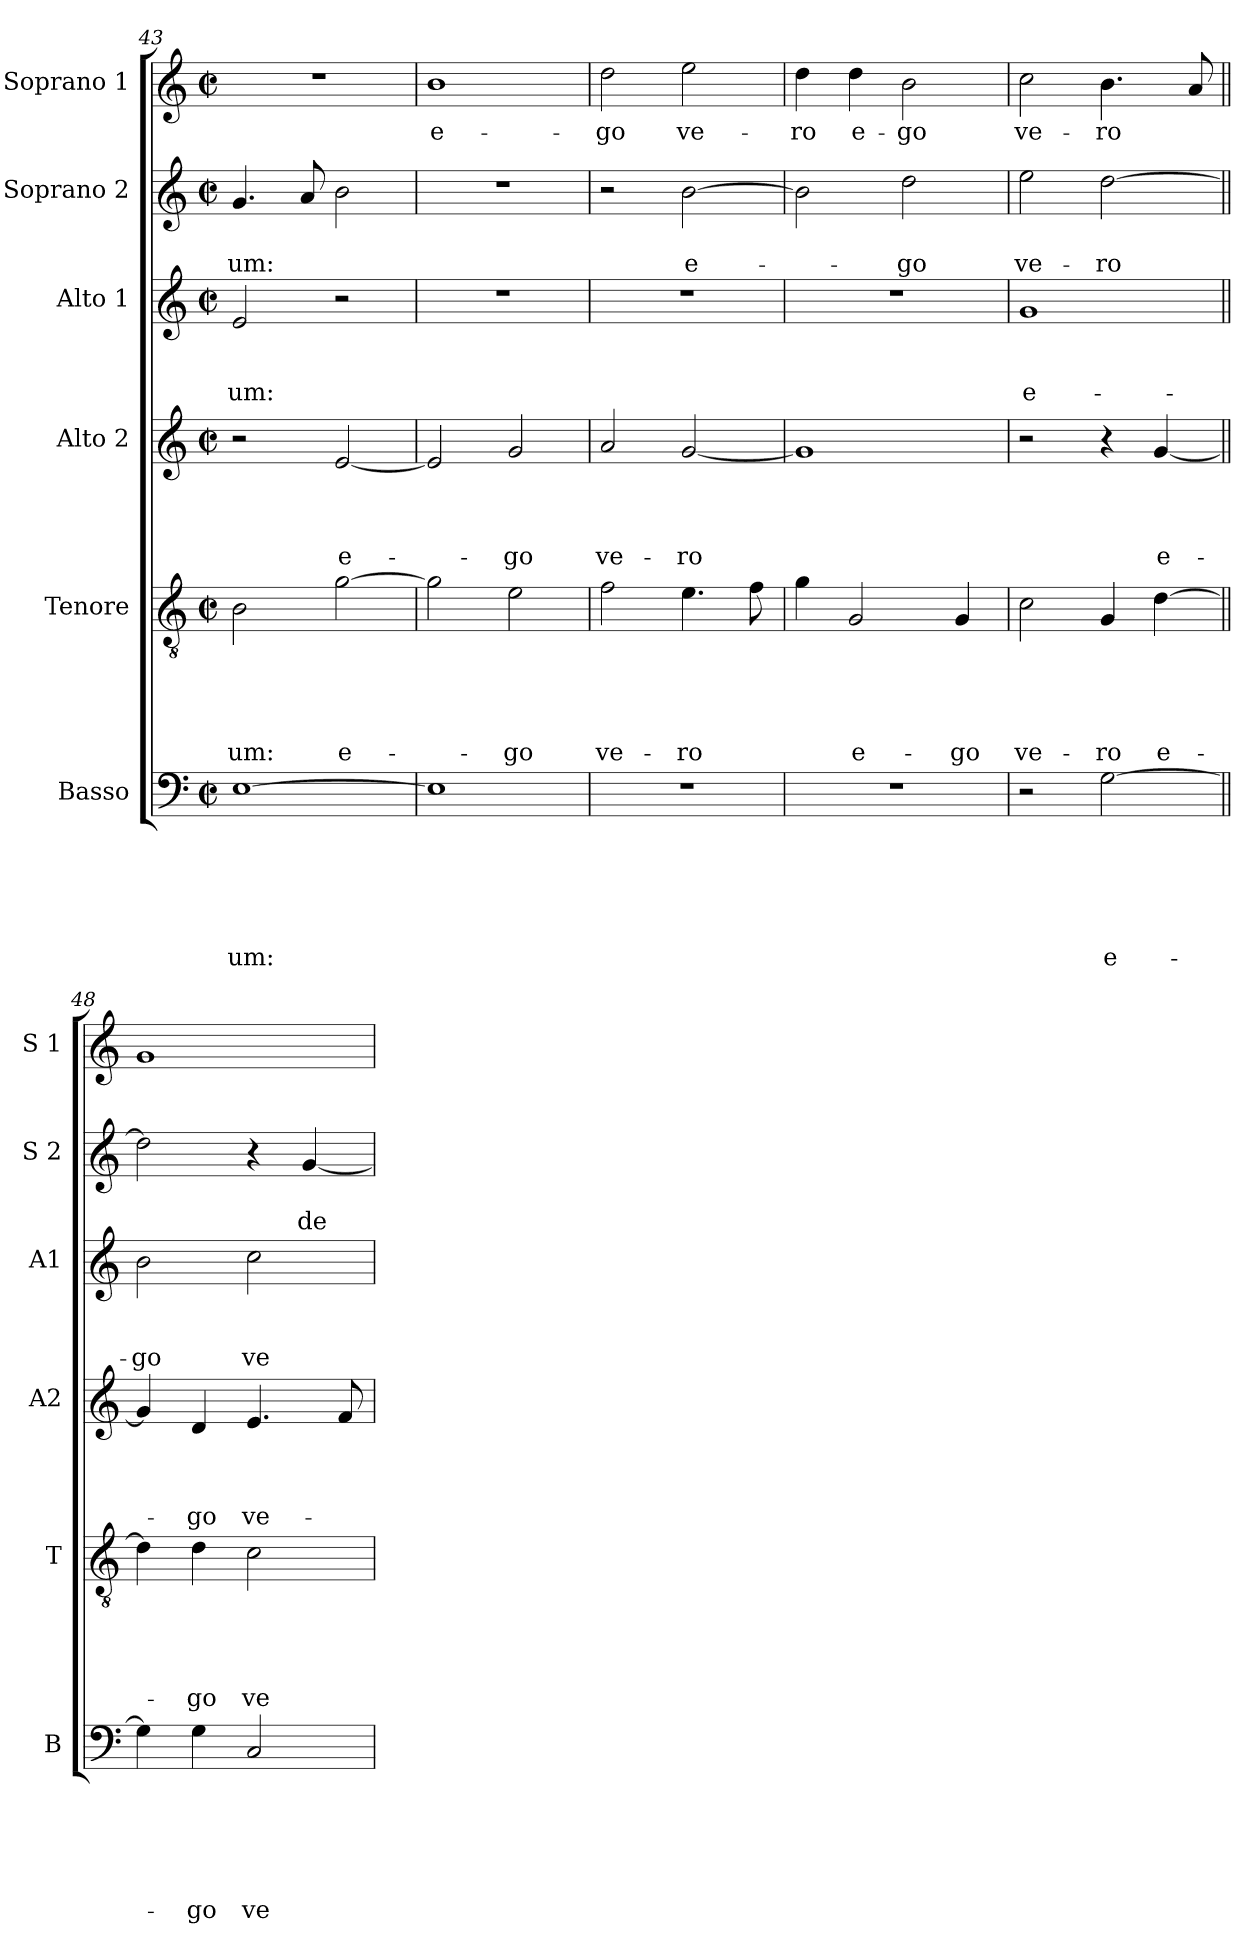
**kern	**text	**text	**text	**text	**text	**text	**kern	**text	**text	**text	**text	**text	**kern	**text	**text	**text	**text	**kern	**text	**text	**text	**kern	**text	**text	**kern	**text
*part6	*part6	*part6	*part6	*part6	*part6	*part6	*part5	*part5	*part5	*part5	*part5	*part5	*part4	*part4	*part4	*part4	*part4	*part3	*part3	*part3	*part3	*part2	*part2	*part2	*part1	*part1
*staff6	*staff6	*staff6	*staff6	*staff6	*staff6	*staff6	*staff5	*staff5	*staff5	*staff5	*staff5	*staff5	*staff4	*staff4	*staff4	*staff4	*staff4	*staff3	*staff3	*staff3	*staff3	*staff2	*staff2	*staff2	*staff1	*staff1
*I"Basso	*	*	*	*	*	*	*I"Tenore	*	*	*	*	*	*I"Alto 2	*	*	*	*	*I"Alto 1	*	*	*	*I"Soprano 2	*	*	*I"Soprano 1	*
*I'B	*	*	*	*	*	*	*I'T	*	*	*	*	*	*I'A2	*	*	*	*	*I'A1	*	*	*	*I'S 2	*	*	*I'S 1	*
*clefF4	*	*	*	*	*	*	*clefGv2	*	*	*	*	*	*clefG2	*	*	*	*	*clefG2	*	*	*	*clefG2	*	*	*clefG2	*
*k[]	*	*	*	*	*	*	*k[]	*	*	*	*	*	*k[]	*	*	*	*	*k[]	*	*	*	*k[]	*	*	*k[]	*
*C:	*	*	*	*	*	*	*C:	*	*	*	*	*	*C:	*	*	*	*	*C:	*	*	*	*C:	*	*	*C:	*
*M2/2	*	*	*	*	*	*	*M2/2	*	*	*	*	*	*M2/2	*	*	*	*	*M2/2	*	*	*	*M2/2	*	*	*M2/2	*
*met(c|)	*	*	*	*	*	*	*met(c|)	*	*	*	*	*	*met(c|)	*	*	*	*	*met(c|)	*	*	*	*met(c|)	*	*	*met(c|)	*
=43	=43	=43	=43	=43	=43	=43	=43	=43	=43	=43	=43	=43	=43	=43	=43	=43	=43	=43	=43	=43	=43	=43	=43	=43	=43	=43
!	!	!	!	!	!	!LO:LY:b	!	!	!	!	!	!LO:LY:b	!	!	!	!	!	!	!	!	!LO:LY:b	!	!	!LO:LY:b	!	!
[>1E	.	.	.	.	.	-um:	2B\	.	.	.	.	-um:	2r	.	.	.	.	2e/	.	.	-um:	4.g/	.	-um:	1r	.
.	.	.	.	.	.	.	.	.	.	.	.	.	.	.	.	.	.	.	.	.	.	8a/	.	.	.	.
!	!	!	!	!	!	!	!	!	!	!	!	!LO:LY:b	!	!	!	!	!LO:LY:b	!	!	!	!	!	!	!	!	!
.	.	.	.	.	.	.	[>2g\	.	.	.	.	e-	[<2e/	.	.	.	e-	2r	.	.	.	2b\	.	.	.	.
=44	=44	=44	=44	=44	=44	=44	=44	=44	=44	=44	=44	=44	=44	=44	=44	=44	=44	=44	=44	=44	=44	=44	=44	=44	=44	=44
!	!	!	!	!	!	!	!	!	!	!	!	!	!	!	!	!	!	!	!	!	!	!	!	!	!	!LO:LY:b
1E]	.	.	.	.	.	.	2g\]	.	.	.	.	.	2e/]	.	.	.	.	1r	.	.	.	1r	.	.	1b	e-
!	!	!	!	!	!	!	!	!	!	!	!	!LO:LY:b	!	!	!	!	!LO:LY:b	!	!	!	!	!	!	!	!	!
.	.	.	.	.	.	.	2e\	.	.	.	.	-go	2g/	.	.	.	-go	.	.	.	.	.	.	.	.	.
=45	=45	=45	=45	=45	=45	=45	=45	=45	=45	=45	=45	=45	=45	=45	=45	=45	=45	=45	=45	=45	=45	=45	=45	=45	=45	=45
!	!	!	!	!	!	!	!	!	!	!	!	!LO:LY:b	!	!	!	!	!LO:LY:b	!	!	!	!	!	!	!	!	!LO:LY:b
1r	.	.	.	.	.	.	2f\	.	.	.	.	ve-	2a/	.	.	.	ve-	1r	.	.	.	2r	.	.	2dd\	-go
!	!	!	!	!	!	!	!	!	!	!	!	!LO:LY:b	!	!	!	!	!LO:LY:b	!	!	!	!	!	!	!LO:LY:b	!	!LO:LY:b
.	.	.	.	.	.	.	4.e\	.	.	.	.	-ro	[<2g/	.	.	.	-ro	.	.	.	.	[>2b\	.	e-	2ee\	ve-
.	.	.	.	.	.	.	8f\	.	.	.	.	.	.	.	.	.	.	.	.	.	.	.	.	.	.	.
=46	=46	=46	=46	=46	=46	=46	=46	=46	=46	=46	=46	=46	=46	=46	=46	=46	=46	=46	=46	=46	=46	=46	=46	=46	=46	=46
!	!	!	!	!	!	!	!	!	!	!	!	!	!	!	!	!	!	!	!	!	!	!	!	!	!	!LO:LY:b
1r	.	.	.	.	.	.	4g\	.	.	.	.	.	1g]	.	.	.	.	1r	.	.	.	2b\]	.	.	4dd\	-ro
!	!	!	!	!	!	!	!	!	!	!	!	!LO:LY:b	!	!	!	!	!	!	!	!	!	!	!	!	!	!LO:LY:b
.	.	.	.	.	.	.	2G/	.	.	.	.	e-	.	.	.	.	.	.	.	.	.	.	.	.	4dd\	e-
!	!	!	!	!	!	!	!	!	!	!	!	!	!	!	!	!	!	!	!	!	!	!	!	!LO:LY:b	!	!LO:LY:b
.	.	.	.	.	.	.	.	.	.	.	.	.	.	.	.	.	.	.	.	.	.	2dd\	.	-go	2b\	-go
!	!	!	!	!	!	!	!	!	!	!	!	!LO:LY:b	!	!	!	!	!	!	!	!	!	!	!	!	!	!
.	.	.	.	.	.	.	4G/	.	.	.	.	-go	.	.	.	.	.	.	.	.	.	.	.	.	.	.
=47	=47	=47	=47	=47	=47	=47	=47	=47	=47	=47	=47	=47	=47	=47	=47	=47	=47	=47	=47	=47	=47	=47	=47	=47	=47	=47
!	!	!	!	!	!	!	!	!	!	!	!	!LO:LY:b	!	!	!	!	!	!	!	!	!LO:LY:b	!	!	!LO:LY:b	!	!LO:LY:b
2r	.	.	.	.	.	.	2c\	.	.	.	.	ve-	2r	.	.	.	.	1g	.	.	e-	2ee\	.	ve-	2cc\	ve-
!	!	!	!	!	!	!LO:LY:b	!	!	!	!	!	!LO:LY:b	!	!	!	!	!	!	!	!	!	!	!	!LO:LY:b	!	!LO:LY:b
[<2G\	.	.	.	.	.	e-	4G/	.	.	.	.	-ro	4r	.	.	.	.	.	.	.	.	[<2dd\	.	-ro	4.b\	-ro
!	!	!	!	!	!	!	!	!	!	!	!	!LO:LY:b	!	!	!	!	!LO:LY:b	!	!	!	!	!	!	!	!	!
.	.	.	.	.	.	.	[<4d\	.	.	.	.	e-	[<4g/	.	.	.	e-	.	.	.	.	.	.	.	.	.
.	.	.	.	.	.	.	.	.	.	.	.	.	.	.	.	.	.	.	.	.	.	.	.	.	8a/	.
!!LO:LB:g=z
=48||	=48||	=48||	=48||	=48||	=48||	=48||	=48||	=48||	=48||	=48||	=48||	=48||	=48||	=48||	=48||	=48||	=48||	=48||	=48||	=48||	=48||	=48||	=48||	=48||	=48||	=48||
!	!	!	!	!	!	!	!	!	!	!	!	!	!	!	!	!	!	!	!	!	!LO:LY:b	!	!	!	!	!
4G\]	.	.	.	.	.	.	4d\]	.	.	.	.	.	4g/]	.	.	.	.	2b\	.	.	-go	2dd\]	.	.	1g	.
!	!	!	!	!	!	!LO:LY:b	!	!	!	!	!	!LO:LY:b	!	!	!	!	!LO:LY:b	!	!	!	!	!	!	!	!	!
4G\	.	.	.	.	.	-go	4d\	.	.	.	.	-go	4d/	.	.	.	-go	.	.	.	.	.	.	.	.	.
!	!	!	!	!	!	!LO:LY:b	!	!	!	!	!	!LO:LY:b	!	!	!	!	!LO:LY:b	!	!	!	!LO:LY:b	!	!	!	!	!
2C/	.	.	.	.	.	ve-	2c\	.	.	.	.	ve-	4.e/	.	.	.	ve-	2cc\	.	.	ve-	4r	.	.	.	.
!	!	!	!	!	!	!	!	!	!	!	!	!	!	!	!	!	!	!	!	!	!	!	!	!LO:LY:b	!	!
.	.	.	.	.	.	.	.	.	.	.	.	.	.	.	.	.	.	.	.	.	.	[<4g/	.	de-	.	.
.	.	.	.	.	.	.	.	.	.	.	.	.	8f/	.	.	.	.	.	.	.	.	.	.	.	.	.
=	=	=	=	=	=	=	=	=	=	=	=	=	=	=	=	=	=	=	=	=	=	=	=	=	=	=
*-	*-	*-	*-	*-	*-	*-	*-	*-	*-	*-	*-	*-	*-	*-	*-	*-	*-	*-	*-	*-	*-	*-	*-	*-	*-	*-
